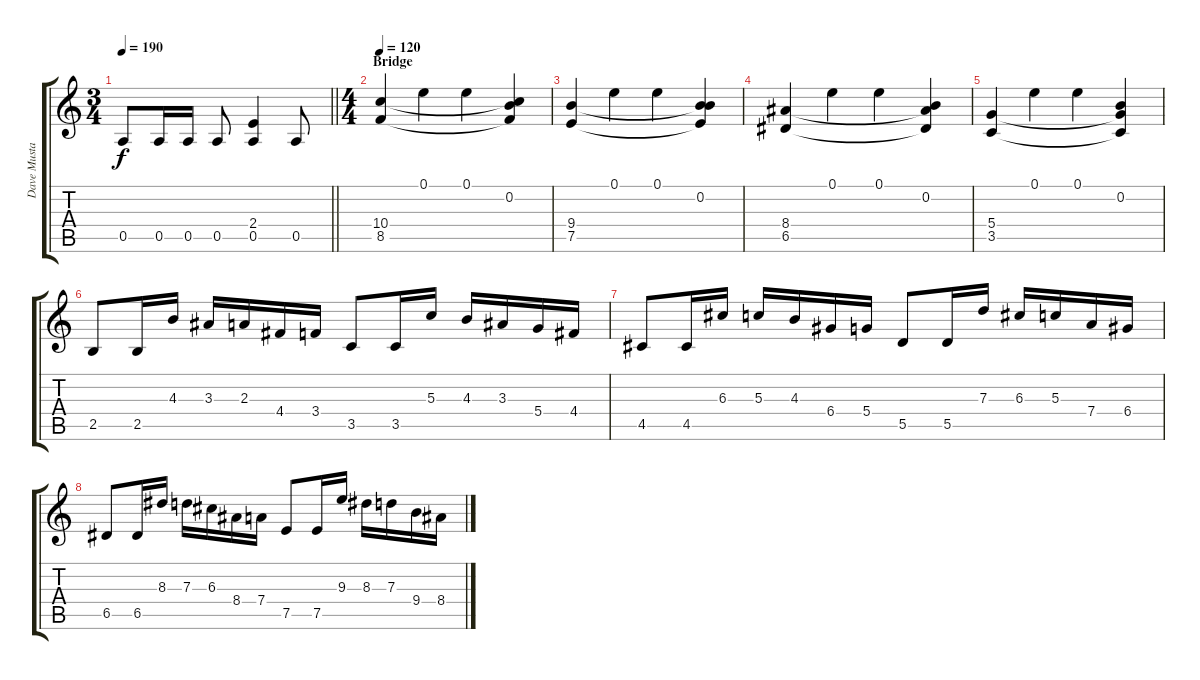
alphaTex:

\track ("Dave Mustaine" "Dave Musta") {instrument distortionguitar}
\staff {score tabs}
\tuning (E4 B3 G3 D3 A2 E2) {hide}
\ts (3 4)
\tempo 190
\clef g2
\barLineRight lightlight
\ks c
0.5.8{dy f} 0.5.16 0.5.16 0.5.8 (2.4 0.5).4 0.5.8 |
\ts (4 4)
\section ("" "Bridge")
\tempo 120
(10.4 8.5).4 0.1.4 0.1.4 (0.2 10.4{t} 8.5{t}).4 |
(9.4 7.5).4 0.1.4 0.1.4 (0.2 9.4{t} 7.5{t}).4 |
(8.4 6.5).4 0.1.4 0.1.4 (0.2 8.4{t} 6.5{t}).4 |
(5.4 3.5).4 0.1.4 0.1.4 (0.2 5.4{t} 3.5{t}).4 |
2.5.8 2.5.16 4.3.16 3.3.16 2.3.16 4.4.16 3.4.16 3.5.8 3.5.16 5.3.16 4.3.16 3.3.16 5.4.16 4.4.16 |
4.5.8 4.5.16 6.3.16 5.3.16 4.3.16 6.4.16 5.4.16 5.5.8 5.5.16 7.3.16 6.3.16 5.3.16 7.4.16 6.4.16 |
6.5.8 6.5.16 8.3.16 7.3.16 6.3.16 8.4.16 7.4.16 7.5.8 7.5.16 9.3.16 8.3.16 7.3.16 9.4.16 8.4.16
